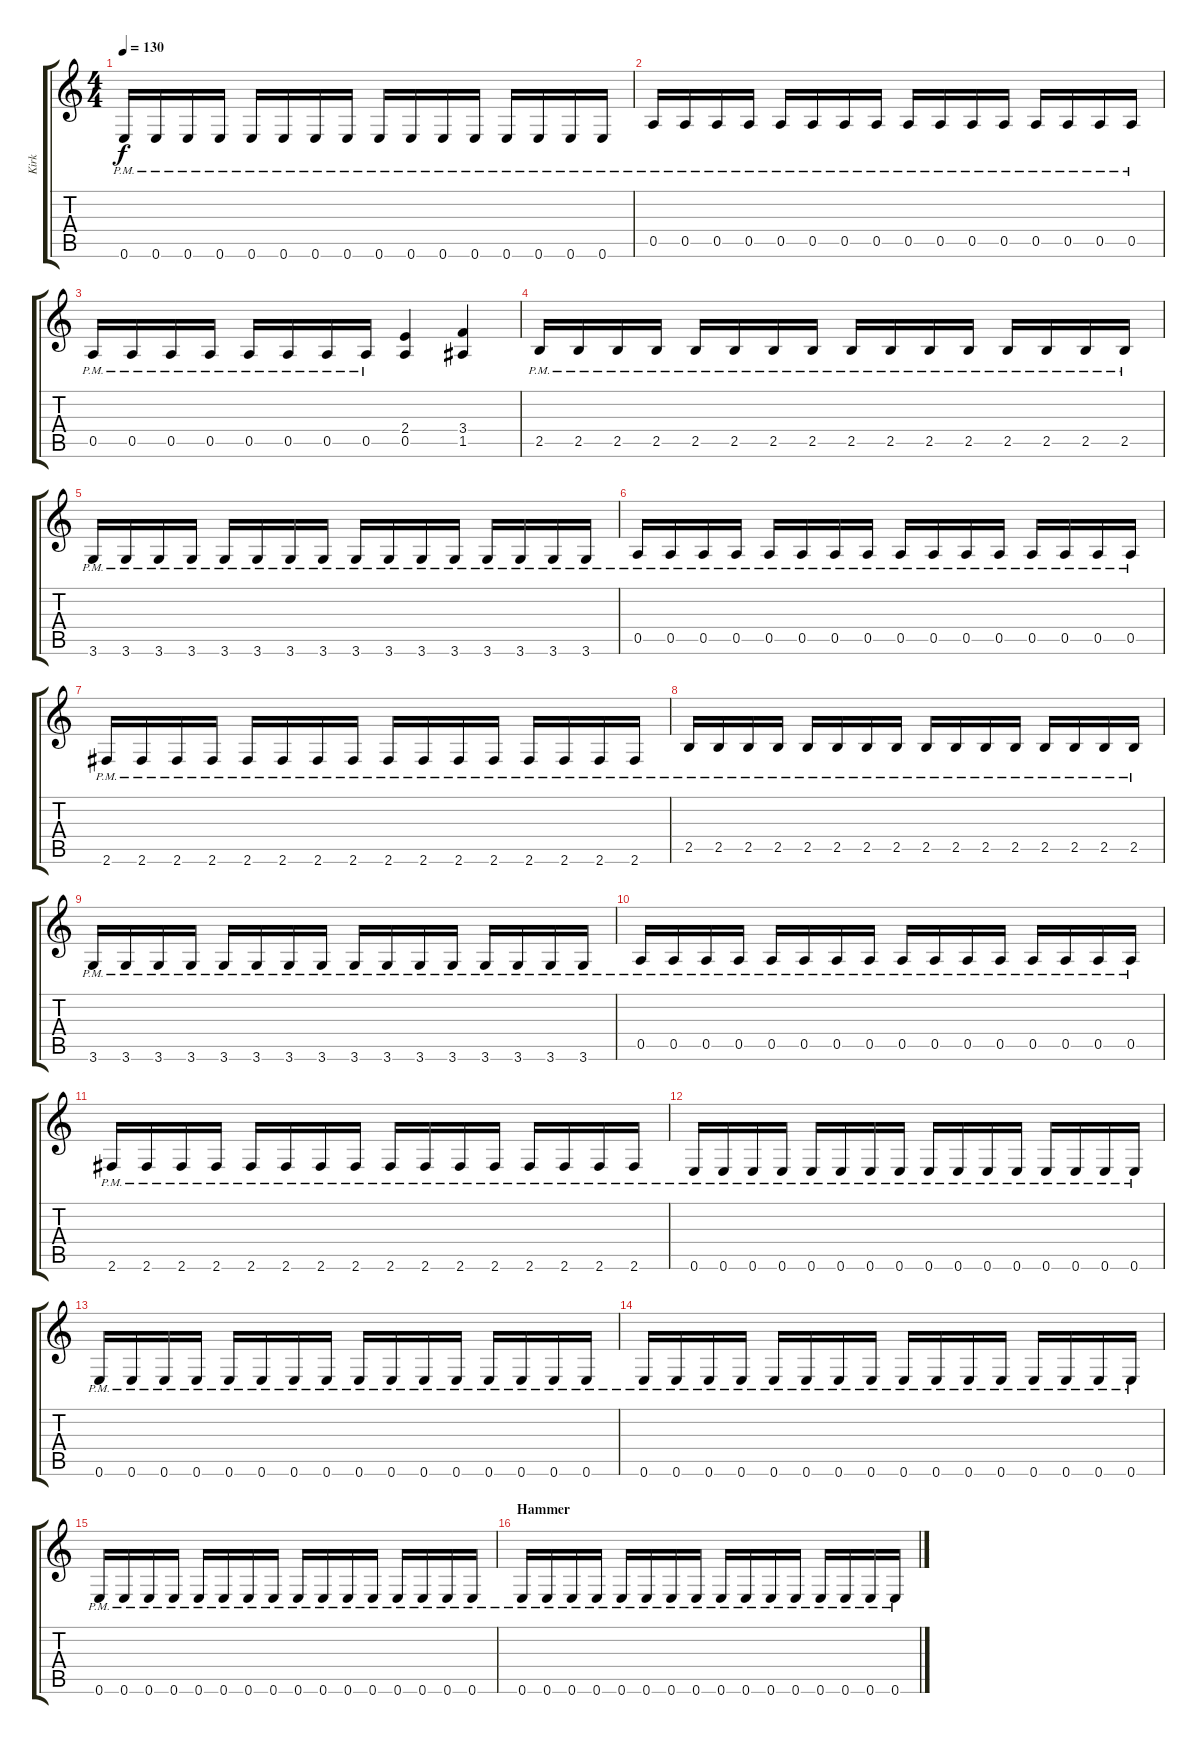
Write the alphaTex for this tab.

\track ("Kirk" "Kirk") {instrument overdrivenguitar}
\staff {score tabs}
\tuning (E4 B3 G3 D3 A2 E2) {hide}
\ts (4 4)
\tempo 130
\clef g2
\ks c
0.6{pm}.16{dy f} 0.6{pm}.16 0.6{pm}.16 0.6{pm}.16 0.6{pm}.16 0.6{pm}.16 0.6{pm}.16 0.6{pm}.16 0.6{pm}.16 0.6{pm}.16 0.6{pm}.16 0.6{pm}.16 0.6{pm}.16 0.6{pm}.16 0.6{pm}.16 0.6{pm}.16 |
0.5{pm}.16 0.5{pm}.16 0.5{pm}.16 0.5{pm}.16 0.5{pm}.16 0.5{pm}.16 0.5{pm}.16 0.5{pm}.16 0.5{pm}.16 0.5{pm}.16 0.5{pm}.16 0.5{pm}.16 0.5{pm}.16 0.5{pm}.16 0.5{pm}.16 0.5{pm}.16 |
0.5{pm}.16 0.5{pm}.16 0.5{pm}.16 0.5{pm}.16 0.5{pm}.16 0.5{pm}.16 0.5{pm}.16 0.5{pm}.16 (2.4 0.5).4 (3.4 1.5).4 |
2.5{pm}.16 2.5{pm}.16 2.5{pm}.16 2.5{pm}.16 2.5{pm}.16 2.5{pm}.16 2.5{pm}.16 2.5{pm}.16 2.5{pm}.16 2.5{pm}.16 2.5{pm}.16 2.5{pm}.16 2.5{pm}.16 2.5{pm}.16 2.5{pm}.16 2.5{pm}.16 |
3.6{pm}.16 3.6{pm}.16 3.6{pm}.16 3.6{pm}.16 3.6{pm}.16 3.6{pm}.16 3.6{pm}.16 3.6{pm}.16 3.6{pm}.16 3.6{pm}.16 3.6{pm}.16 3.6{pm}.16 3.6{pm}.16 3.6{pm}.16 3.6{pm}.16 3.6{pm}.16 |
0.5{pm}.16 0.5{pm}.16 0.5{pm}.16 0.5{pm}.16 0.5{pm}.16 0.5{pm}.16 0.5{pm}.16 0.5{pm}.16 0.5{pm}.16 0.5{pm}.16 0.5{pm}.16 0.5{pm}.16 0.5{pm}.16 0.5{pm}.16 0.5{pm}.16 0.5{pm}.16 |
2.6{pm}.16 2.6{pm}.16 2.6{pm}.16 2.6{pm}.16 2.6{pm}.16 2.6{pm}.16 2.6{pm}.16 2.6{pm}.16 2.6{pm}.16 2.6{pm}.16 2.6{pm}.16 2.6{pm}.16 2.6{pm}.16 2.6{pm}.16 2.6{pm}.16 2.6{pm}.16 |
2.5{pm}.16 2.5{pm}.16 2.5{pm}.16 2.5{pm}.16 2.5{pm}.16 2.5{pm}.16 2.5{pm}.16 2.5{pm}.16 2.5{pm}.16 2.5{pm}.16 2.5{pm}.16 2.5{pm}.16 2.5{pm}.16 2.5{pm}.16 2.5{pm}.16 2.5{pm}.16 |
3.6{pm}.16 3.6{pm}.16 3.6{pm}.16 3.6{pm}.16 3.6{pm}.16 3.6{pm}.16 3.6{pm}.16 3.6{pm}.16 3.6{pm}.16 3.6{pm}.16 3.6{pm}.16 3.6{pm}.16 3.6{pm}.16 3.6{pm}.16 3.6{pm}.16 3.6{pm}.16 |
0.5{pm}.16 0.5{pm}.16 0.5{pm}.16 0.5{pm}.16 0.5{pm}.16 0.5{pm}.16 0.5{pm}.16 0.5{pm}.16 0.5{pm}.16 0.5{pm}.16 0.5{pm}.16 0.5{pm}.16 0.5{pm}.16 0.5{pm}.16 0.5{pm}.16 0.5{pm}.16 |
2.6{pm}.16 2.6{pm}.16 2.6{pm}.16 2.6{pm}.16 2.6{pm}.16 2.6{pm}.16 2.6{pm}.16 2.6{pm}.16 2.6{pm}.16 2.6{pm}.16 2.6{pm}.16 2.6{pm}.16 2.6{pm}.16 2.6{pm}.16 2.6{pm}.16 2.6{pm}.16 |
0.6{pm}.16 0.6{pm}.16 0.6{pm}.16 0.6{pm}.16 0.6{pm}.16 0.6{pm}.16 0.6{pm}.16 0.6{pm}.16 0.6{pm}.16 0.6{pm}.16 0.6{pm}.16 0.6{pm}.16 0.6{pm}.16 0.6{pm}.16 0.6{pm}.16 0.6{pm}.16 |
0.6{pm}.16 0.6{pm}.16 0.6{pm}.16 0.6{pm}.16 0.6{pm}.16 0.6{pm}.16 0.6{pm}.16 0.6{pm}.16 0.6{pm}.16 0.6{pm}.16 0.6{pm}.16 0.6{pm}.16 0.6{pm}.16 0.6{pm}.16 0.6{pm}.16 0.6{pm}.16 |
0.6{pm}.16 0.6{pm}.16 0.6{pm}.16 0.6{pm}.16 0.6{pm}.16 0.6{pm}.16 0.6{pm}.16 0.6{pm}.16 0.6{pm}.16 0.6{pm}.16 0.6{pm}.16 0.6{pm}.16 0.6{pm}.16 0.6{pm}.16 0.6{pm}.16 0.6{pm}.16 |
0.6{pm}.16 0.6{pm}.16 0.6{pm}.16 0.6{pm}.16 0.6{pm}.16 0.6{pm}.16 0.6{pm}.16 0.6{pm}.16 0.6{pm}.16 0.6{pm}.16 0.6{pm}.16 0.6{pm}.16 0.6{pm}.16 0.6{pm}.16 0.6{pm}.16 0.6{pm}.16 |
\section ("" "Hammer")
0.6{pm}.16 0.6{pm}.16 0.6{pm}.16 0.6{pm}.16 0.6{pm}.16 0.6{pm}.16 0.6{pm}.16 0.6{pm}.16 0.6{pm}.16 0.6{pm}.16 0.6{pm}.16 0.6{pm}.16 0.6{pm}.16 0.6{pm}.16 0.6{pm}.16 0.6{pm}.16
